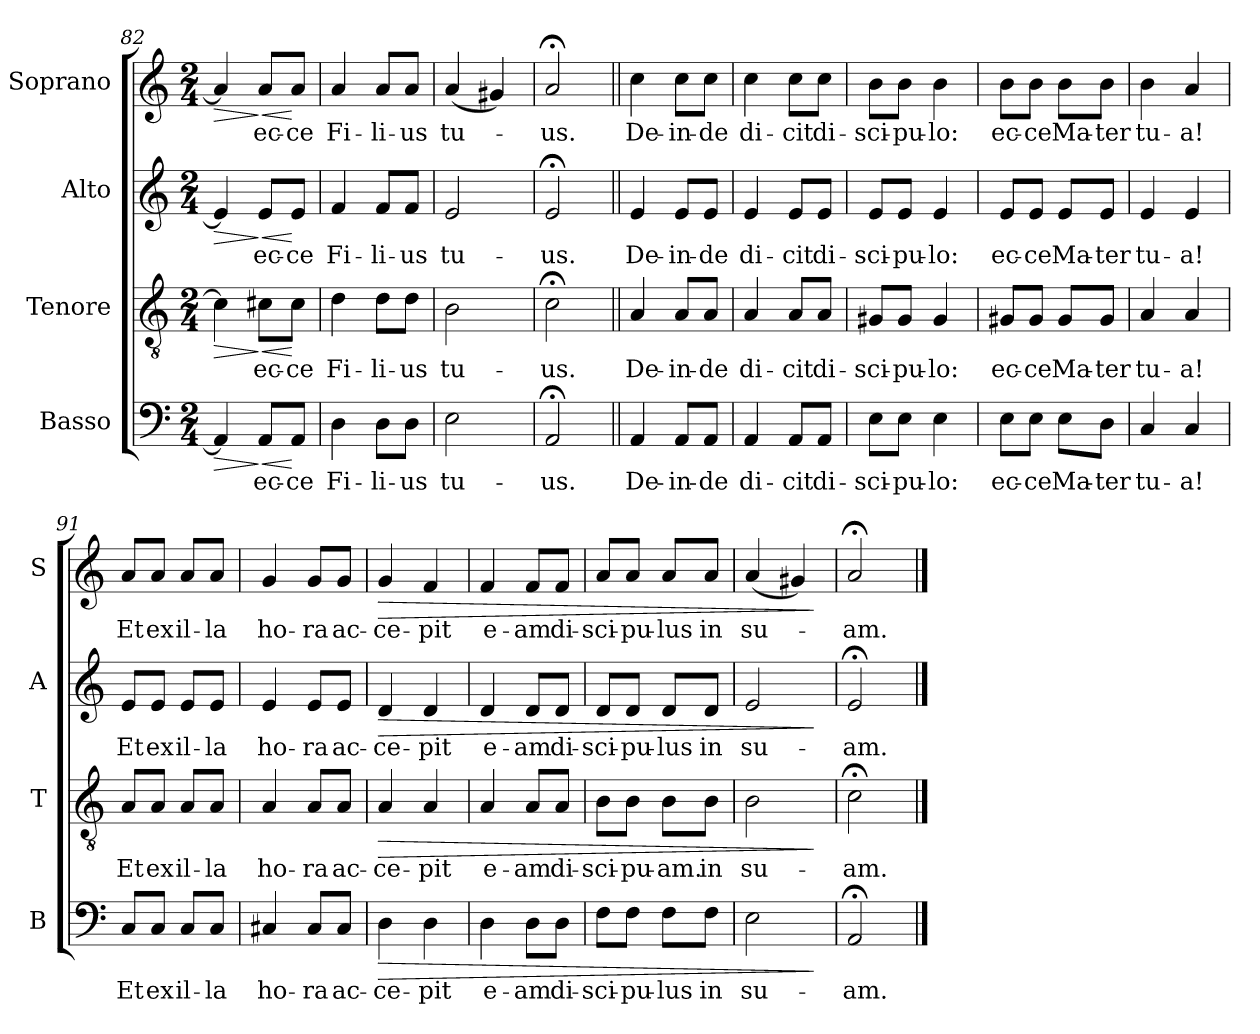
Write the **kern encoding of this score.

**kern	**text	**dynam	**kern	**text	**dynam	**kern	**text	**dynam	**kern	**text	**dynam
*part4	*part4	*part4	*part3	*part3	*part3	*part2	*part2	*part2	*part1	*part1	*part1
*staff4	*staff4	*staff4	*staff3	*staff3	*staff3	*staff2	*staff2	*staff2	*staff1	*staff1	*staff1
*I"Basso	*	*	*I"Tenore	*	*	*I"Alto	*	*	*I"Soprano	*	*
*I'B	*	*	*I'T	*	*	*I'A	*	*	*I'S	*	*
!!LO:PB:g=z
*clefF4	*	*	*clefGv2	*	*	*clefG2	*	*	*clefG2	*	*
*k[]	*	*	*k[]	*	*	*k[]	*	*	*k[]	*	*
*C:	*	*	*C:	*	*	*C:	*	*	*C:	*	*
*M2/4	*	*	*M2/4	*	*	*M2/4	*	*	*M2/4	*	*
=82	=82	=82	=82	=82	=82	=82	=82	=82	=82	=82	=82
!	!	!LO:HP:b	!	!	!LO:HP:b	!	!	!LO:HP:b	!	!	!LO:HP:b
4AA/]	.	>	4c#\]	.	>	4e/]	.	>	4a/]	.	>
!	!LO:LY:b	!LO:HP:n=1:b	!	!LO:LY:b	!LO:HP:n=1:b	!	!LO:LY:b	!LO:HP:n=1:b	!	!LO:LY:b	!LO:HP:n=1:b
8AA/L	ec-	] <	8c#X\L	ec-	] <	8e/L	ec-	] <	8a/L	ec-	] <
!	!LO:LY:b	!	!	!LO:LY:b	!	!	!LO:LY:b	!	!	!LO:LY:b	!
8AA/J	-ce	[	8c#\J	-ce	[	8e/J	-ce	[	8a/J	-ce	[
=83	=83	=83	=83	=83	=83	=83	=83	=83	=83	=83	=83
!	!LO:LY:b	!	!	!LO:LY:b	!	!	!LO:LY:b	!	!	!LO:LY:b	!
4D\	Fi-	.	4d\	Fi-	.	4f/	Fi-	.	4a/	Fi-	.
!	!LO:LY:b	!	!	!LO:LY:b	!	!	!LO:LY:b	!	!	!LO:LY:b	!
8D\L	-li-	.	8d\L	-li-	.	8f/L	-li-	.	8a/L	-li-	.
!	!LO:LY:b	!	!	!LO:LY:b	!	!	!LO:LY:b	!	!	!LO:LY:b	!
8D\J	-us	.	8d\J	-us	.	8f/J	-us	.	8a/J	-us	.
=84	=84	=84	=84	=84	=84	=84	=84	=84	=84	=84	=84
!	!LO:LY:b	!	!	!LO:LY:b	!	!	!LO:LY:b	!	!	!LO:LY:b	!
2E\	tu-	.	2B\	tu-	.	2e/	tu-	.	(<4a/	tu-	.
.	.	.	.	.	.	.	.	.	4g#X/)	.	.
=85	=85	=85	=85	=85	=85	=85	=85	=85	=85	=85	=85
!	!LO:LY:b	!	!	!LO:LY:b	!	!	!LO:LY:b	!	!	!LO:LY:b	!
2AA;/	-us.	.	2c;<\	-us.	.	2e;/	-us.	.	2a;/	-us.	.
=86||	=86||	=86||	=86||	=86||	=86||	=86||	=86||	=86||	=86||	=86||	=86||
!	!LO:LY:b	!	!	!LO:LY:b	!	!	!LO:LY:b	!	!	!LO:LY:b	!
4AA/	De-	.	4A/	De-	.	4e/	De-	.	4cc\	De-	.
!	!LO:LY:b	!	!	!LO:LY:b	!	!	!LO:LY:b	!	!	!LO:LY:b	!
8AA/L	-in-	.	8A/L	-in-	.	8e/L	-in-	.	8cc\L	-in-	.
!	!LO:LY:b	!	!	!LO:LY:b	!	!	!LO:LY:b	!	!	!LO:LY:b	!
8AA/J	-de	.	8A/J	-de	.	8e/J	-de	.	8cc\J	-de	.
=87	=87	=87	=87	=87	=87	=87	=87	=87	=87	=87	=87
!	!LO:LY:b	!	!	!LO:LY:b	!	!	!LO:LY:b	!	!	!LO:LY:b	!
4AA/	di-	.	4A/	di-	.	4e/	di-	.	4cc\	di-	.
!	!LO:LY:b	!	!	!LO:LY:b	!	!	!LO:LY:b	!	!	!LO:LY:b	!
8AA/L	-cit	.	8A/L	-cit	.	8e/L	-cit	.	8cc\L	-cit	.
!	!LO:LY:b	!	!	!LO:LY:b	!	!	!LO:LY:b	!	!	!LO:LY:b	!
8AA/J	di-	.	8A/J	di-	.	8e/J	di-	.	8cc\J	di-	.
!!LO:LB:g=z
=88	=88	=88	=88	=88	=88	=88	=88	=88	=88	=88	=88
!	!LO:LY:b	!	!	!LO:LY:b	!	!	!LO:LY:b	!	!	!LO:LY:b	!
8E\L	-sci-	.	8G#X/L	-sci-	.	8e/L	-sci-	.	8b\L	-sci-	.
!	!LO:LY:b	!	!	!LO:LY:b	!	!	!LO:LY:b	!	!	!LO:LY:b	!
8E\J	-pu-	.	8G#/J	-pu-	.	8e/J	-pu-	.	8b\J	-pu-	.
!	!LO:LY:b	!	!	!LO:LY:b	!	!	!LO:LY:b	!	!	!LO:LY:b	!
4E\	-lo:	.	4G#/	-lo:	.	4e/	-lo:	.	4b\	-lo:	.
=89	=89	=89	=89	=89	=89	=89	=89	=89	=89	=89	=89
!	!LO:LY:b	!	!	!LO:LY:b	!	!	!LO:LY:b	!	!	!LO:LY:b	!
8E\L	ec-	.	8G#X/L	ec-	.	8e/L	ec-	.	8b\L	ec-	.
!	!LO:LY:b	!	!	!LO:LY:b	!	!	!LO:LY:b	!	!	!LO:LY:b	!
8E\J	-ce	.	8G#/J	-ce	.	8e/J	-ce	.	8b\J	-ce	.
!	!LO:LY:b	!	!	!LO:LY:b	!	!	!LO:LY:b	!	!	!LO:LY:b	!
8E\L	Ma-	.	8G#/L	Ma-	.	8e/L	Ma-	.	8b\L	Ma-	.
!	!LO:LY:b	!	!	!LO:LY:b	!	!	!LO:LY:b	!	!	!LO:LY:b	!
8D\J	-ter	.	8G#/J	-ter	.	8e/J	-ter	.	8b\J	-ter	.
=90	=90	=90	=90	=90	=90	=90	=90	=90	=90	=90	=90
!	!LO:LY:b	!	!	!LO:LY:b	!	!	!LO:LY:b	!	!	!LO:LY:b	!
4C/	tu-	.	4A/	tu-	.	4e/	tu-	.	4b\	tu-	.
!	!LO:LY:b	!	!	!LO:LY:b	!	!	!LO:LY:b	!	!	!LO:LY:b	!
4C/	-a!	.	4A/	-a!	.	4e/	-a!	.	4a/	-a!	.
=91	=91	=91	=91	=91	=91	=91	=91	=91	=91	=91	=91
!	!LO:LY:b	!	!	!LO:LY:b	!	!	!LO:LY:b	!	!	!LO:LY:b	!
8C/L	Et	.	8A/L	Et	.	8e/L	Et	.	8a/L	Et	.
!	!LO:LY:b	!	!	!LO:LY:b	!	!	!LO:LY:b	!	!	!LO:LY:b	!
8C/J	ex	.	8A/J	ex	.	8e/J	ex	.	8a/J	ex	.
!	!LO:LY:b	!	!	!LO:LY:b	!	!	!LO:LY:b	!	!	!LO:LY:b	!
8C/L	il-	.	8A/L	il-	.	8e/L	il-	.	8a/L	il-	.
!	!LO:LY:b	!	!	!LO:LY:b	!	!	!LO:LY:b	!	!	!LO:LY:b	!
8C/J	-la	.	8A/J	-la	.	8e/J	-la	.	8a/J	-la	.
=92	=92	=92	=92	=92	=92	=92	=92	=92	=92	=92	=92
!	!LO:LY:b	!	!	!LO:LY:b	!	!	!LO:LY:b	!	!	!LO:LY:b	!
4C#X/	ho-	.	4A/	ho-	.	4e/	ho-	.	4g/	ho-	.
!	!LO:LY:b	!	!	!LO:LY:b	!	!	!LO:LY:b	!	!	!LO:LY:b	!
8C#/L	-ra	.	8A/L	-ra	.	8e/L	-ra	.	8g/L	-ra	.
!	!LO:LY:b	!	!	!LO:LY:b	!	!	!LO:LY:b	!	!	!LO:LY:b	!
8C#/J	ac-	.	8A/J	ac-	.	8e/J	ac-	.	8g/J	ac-	.
!!LO:LB:g=z
=93	=93	=93	=93	=93	=93	=93	=93	=93	=93	=93	=93
!	!LO:LY:b	!LO:HP:b	!	!LO:LY:b	!LO:HP:b	!	!LO:LY:b	!LO:HP:b	!	!LO:LY:b	!LO:HP:b
4D\	-ce-	>	4A/	-ce-	>	4d/	-ce-	>	4g/	-ce-	>
!	!LO:LY:b	!	!	!LO:LY:b	!	!	!LO:LY:b	!	!	!LO:LY:b	!
4D\	-pit	.	4A/	-pit	.	4d/	-pit	.	4f/	-pit	.
=94	=94	=94	=94	=94	=94	=94	=94	=94	=94	=94	=94
!	!LO:LY:b	!	!	!LO:LY:b	!	!	!LO:LY:b	!	!	!LO:LY:b	!
4D\	e-	.	4A/	e-	.	4d/	e-	.	4f/	e-	.
!	!LO:LY:b	!	!	!LO:LY:b	!	!	!LO:LY:b	!	!	!LO:LY:b	!
8D\L	-am	.	8A/L	-am	.	8d/L	-am	.	8f/L	-am	.
!	!LO:LY:b	!	!	!LO:LY:b	!	!	!LO:LY:b	!	!	!LO:LY:b	!
8D\J	di-	.	8A/J	di-	.	8d/J	di-	.	8f/J	di-	.
=95	=95	=95	=95	=95	=95	=95	=95	=95	=95	=95	=95
!	!LO:LY:b	!	!	!LO:LY:b	!	!	!LO:LY:b	!	!	!LO:LY:b	!
8F\L	-sci-	.	8B\L	-sci-	.	8d/L	-sci-	.	8a/L	-sci-	.
!	!LO:LY:b	!	!	!LO:LY:b	!	!	!LO:LY:b	!	!	!LO:LY:b	!
8F\J	-pu-	.	8B\J	-pu-	.	8d/J	-pu-	.	8a/J	-pu-	.
!	!LO:LY:b	!	!	!LO:LY:b	!	!	!LO:LY:b	!	!	!LO:LY:b	!
8F\L	-lus	.	8B\L	-am.	.	8d/L	-lus	.	8a/L	-lus	.
!	!LO:LY:b	!	!	!LO:LY:b	!	!	!LO:LY:b	!	!	!LO:LY:b	!
8F\J	in	.	8B\J	in	.	8d/J	in	.	8a/J	in	.
=96	=96	=96	=96	=96	=96	=96	=96	=96	=96	=96	=96
!	!LO:LY:b	!	!	!LO:LY:b	!	!	!LO:LY:b	!	!	!LO:LY:b	!
2E\	su-	.	2B\	su-	.	2e/	su-	.	(<4a/	su-	.
.	.	.	.	.	.	.	.	.	4g#X/)	.	.
.	.	]	.	.	]	.	.	]	.	.	]
=97	=97	=97	=97	=97	=97	=97	=97	=97	=97	=97	=97
!	!LO:LY:b	!	!	!LO:LY:b	!	!	!LO:LY:b	!	!	!LO:LY:b	!
2AA;/	-am.	.	2c;<\	-am.	.	2e;/	-am.	.	2a;/	-am.	.
==	==	==	==	==	==	==	==	==	==	==	==
*-	*-	*-	*-	*-	*-	*-	*-	*-	*-	*-	*-
